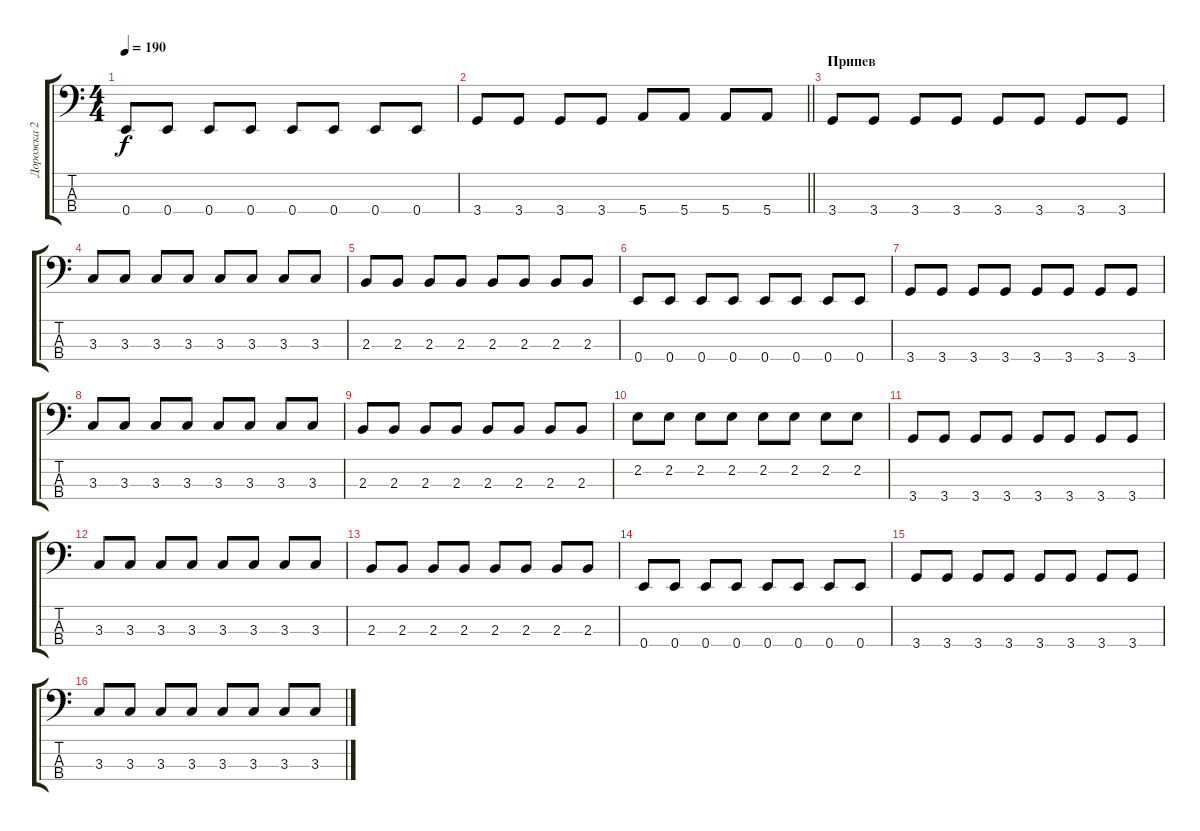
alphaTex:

\track ("Дорожка 2" "Дорожка 2") {instrument electricbasspick}
\staff {score tabs}
\tuning (G2 D2 A1 E1) {hide}
\ts (4 4)
\tempo 190
\clef f4
\ks c
0.4.8{dy f} 0.4.8 0.4.8 0.4.8 0.4.8 0.4.8 0.4.8 0.4.8 |
\barLineRight lightlight
3.4.8 3.4.8 3.4.8 3.4.8 5.4.8 5.4.8 5.4.8 5.4.8 |
\section ("" "Припев")
3.4.8 3.4.8 3.4.8 3.4.8 3.4.8 3.4.8 3.4.8 3.4.8 |
3.3.8 3.3.8 3.3.8 3.3.8 3.3.8 3.3.8 3.3.8 3.3.8 |
2.3.8 2.3.8 2.3.8 2.3.8 2.3.8 2.3.8 2.3.8 2.3.8 |
0.4.8 0.4.8 0.4.8 0.4.8 0.4.8 0.4.8 0.4.8 0.4.8 |
3.4.8 3.4.8 3.4.8 3.4.8 3.4.8 3.4.8 3.4.8 3.4.8 |
3.3.8 3.3.8 3.3.8 3.3.8 3.3.8 3.3.8 3.3.8 3.3.8 |
2.3.8 2.3.8 2.3.8 2.3.8 2.3.8 2.3.8 2.3.8 2.3.8 |
2.2.8 2.2.8 2.2.8 2.2.8 2.2.8 2.2.8 2.2.8 2.2.8 |
3.4.8 3.4.8 3.4.8 3.4.8 3.4.8 3.4.8 3.4.8 3.4.8 |
3.3.8 3.3.8 3.3.8 3.3.8 3.3.8 3.3.8 3.3.8 3.3.8 |
2.3.8 2.3.8 2.3.8 2.3.8 2.3.8 2.3.8 2.3.8 2.3.8 |
0.4.8 0.4.8 0.4.8 0.4.8 0.4.8 0.4.8 0.4.8 0.4.8 |
3.4.8 3.4.8 3.4.8 3.4.8 3.4.8 3.4.8 3.4.8 3.4.8 |
3.3.8 3.3.8 3.3.8 3.3.8 3.3.8 3.3.8 3.3.8 3.3.8
